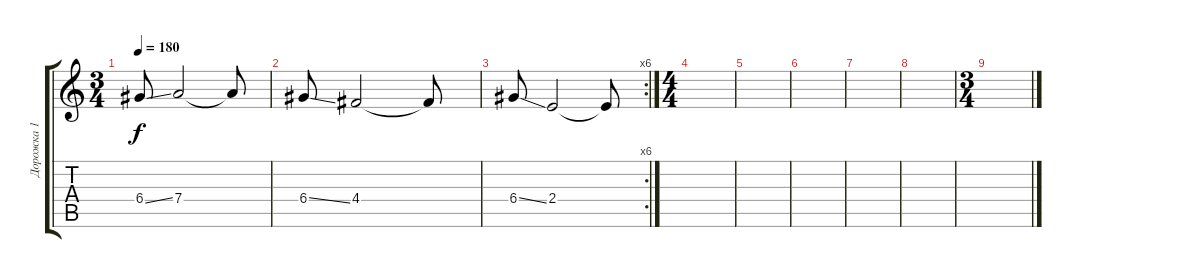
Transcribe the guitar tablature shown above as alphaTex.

\track ("Дорожка 1" "Дорожка 1") {instrument distortionguitar}
\staff {score tabs}
\tuning (E4 B3 G3 D3 A2 D2) {hide}
\ts (3 4)
\tempo 180
\clef g2
\ks c
6.4{ss}.8{dy f} 7.4.2 7.4{t}.8 |
6.4{ss}.8 4.4.2 4.4{t}.8 |
\rc 6
6.4{ss}.8 2.4.2 2.4{t}.8 |
\ts (4 4)
|
|
|
|
|
\ts (3 4)
